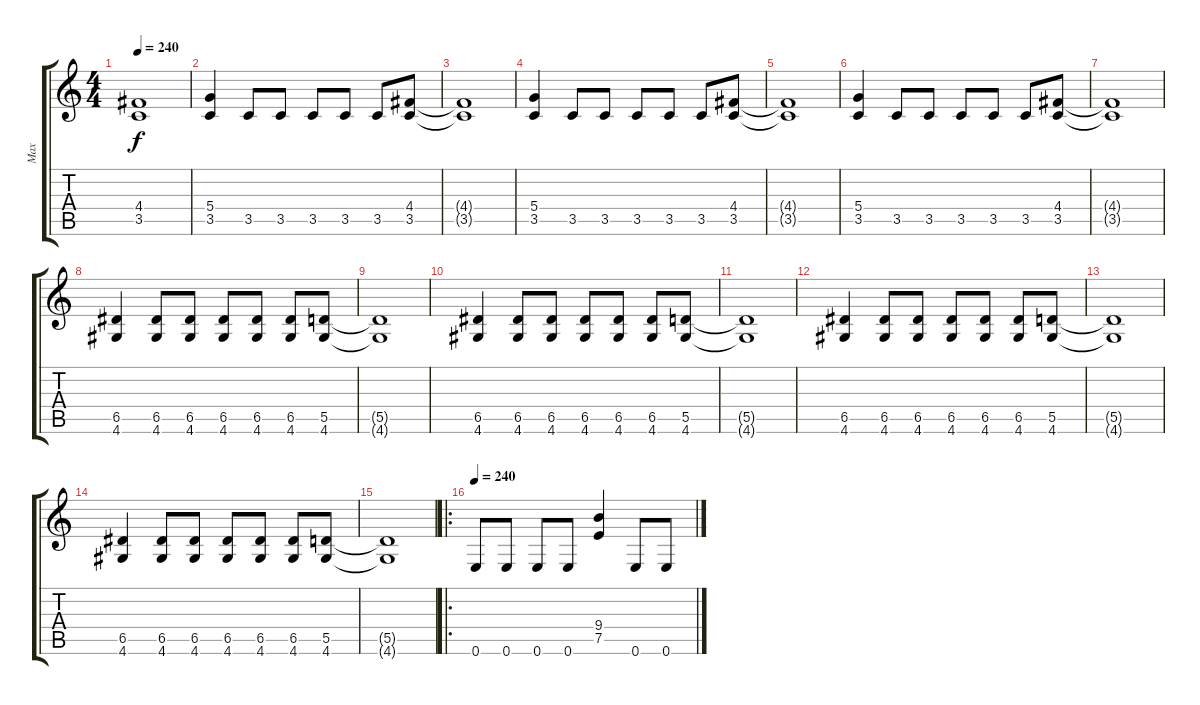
\track ("Max" "Max") {instrument distortionguitar}
\staff {score tabs}
\tuning (E4 B3 G3 D3 A2 E2) {hide}
\ts (4 4)
\tempo 240
\clef g2
\ks c
(4.4{t} 3.5{t}).1{dy f} |
(5.4 3.5).4 3.5.8 3.5.8 3.5.8 3.5.8 3.5.8 (4.4 3.5).8 |
(4.4{t} 3.5{t}).1 |
(5.4 3.5).4 3.5.8 3.5.8 3.5.8 3.5.8 3.5.8 (4.4 3.5).8 |
(4.4{t} 3.5{t}).1 |
(5.4 3.5).4 3.5.8 3.5.8 3.5.8 3.5.8 3.5.8 (4.4 3.5).8 |
(4.4{t} 3.5{t}).1 |
(6.5 4.6).4 (6.5 4.6).8 (6.5 4.6).8 (6.5 4.6).8 (6.5 4.6).8 (6.5 4.6).8 (5.5 4.6).8 |
(5.5{t} 4.6{t}).1 |
(6.5 4.6).4 (6.5 4.6).8 (6.5 4.6).8 (6.5 4.6).8 (6.5 4.6).8 (6.5 4.6).8 (5.5 4.6).8 |
(5.5{t} 4.6{t}).1 |
(6.5 4.6).4 (6.5 4.6).8 (6.5 4.6).8 (6.5 4.6).8 (6.5 4.6).8 (6.5 4.6).8 (5.5 4.6).8 |
(5.5{t} 4.6{t}).1 |
(6.5 4.6).4 (6.5 4.6).8 (6.5 4.6).8 (6.5 4.6).8 (6.5 4.6).8 (6.5 4.6).8 (5.5 4.6).8 |
(5.5{t} 4.6{t}).1 |
\ro
\tempo 240
0.6.8 0.6.8 0.6.8 0.6.8 (9.4 7.5).4 0.6.8 0.6.8
